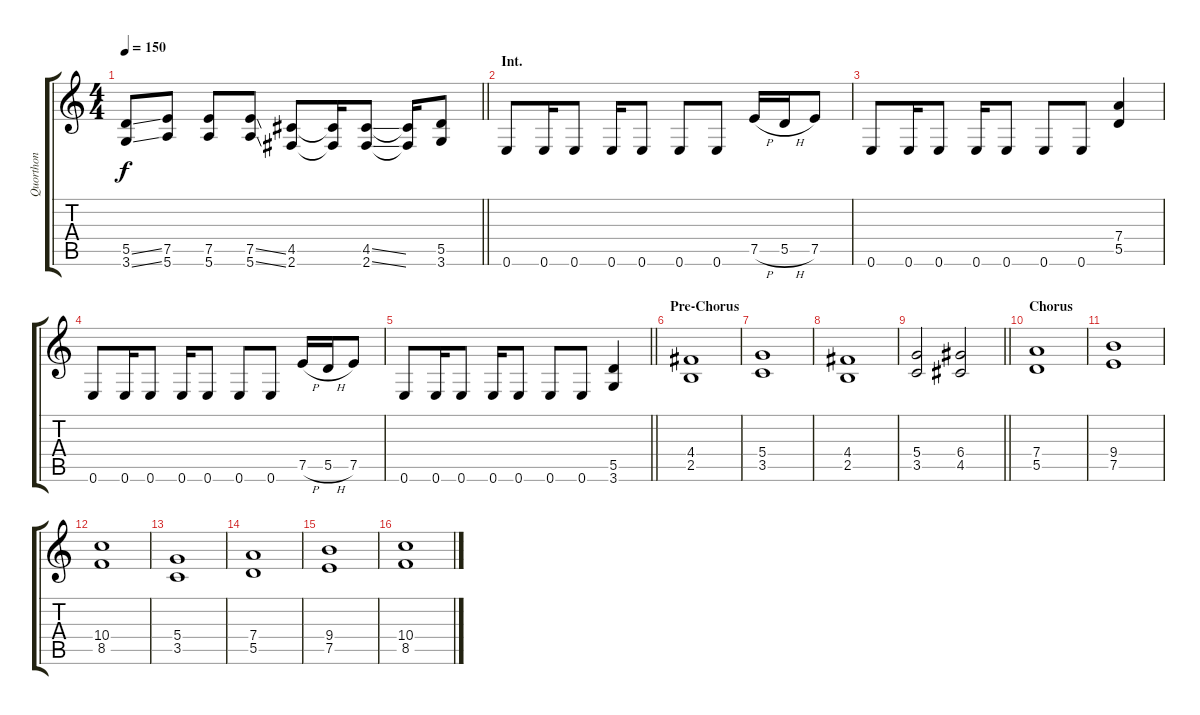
\track ("Quorthon" "Quorthon") {instrument distortionguitar}
\staff {score tabs}
\tuning (E4 B3 G3 D3 A2 E2) {hide}
\ts (4 4)
\tempo 150
\clef g2
\barLineRight lightlight
\ks c
(5.5{ss} 3.6{ss}).8{dy f} (7.5 5.6).8 (7.5 5.6).8 (7.5{ss} 5.6{ss}).8 (4.5 2.6).8 (4.5{t} 2.6{t}).16 (4.5{ss} 2.6{ss}).8 (4.5{t} 2.6{t}).16 (5.5 3.6).8 |
\section ("" "Int.")
0.6.8 0.6.16 0.6.8 0.6.16 0.6.8 0.6.8 0.6.8 7.5{h}.16 5.5{h}.16 7.5.8 |
0.6.8 0.6.16 0.6.8 0.6.16 0.6.8 0.6.8 0.6.8 (7.4 5.5).4 |
0.6.8 0.6.16 0.6.8 0.6.16 0.6.8 0.6.8 0.6.8 7.5{h}.16 5.5{h}.16 7.5.8 |
\barLineRight lightlight
0.6.8 0.6.16 0.6.8 0.6.16 0.6.8 0.6.8 0.6.8 (5.5 3.6).4 |
\section ("" "Pre-Chorus")
(4.4 2.5).1 |
(5.4 3.5).1 |
(4.4 2.5).1 |
\barLineRight lightlight
(5.4 3.5).2 (6.4 4.5).2 |
\section ("" "Chorus")
(7.4 5.5).1 |
(9.4 7.5).1 |
(10.4 8.5).1 |
(5.4 3.5).1 |
(7.4 5.5).1 |
(9.4 7.5).1 |
(10.4 8.5).1
